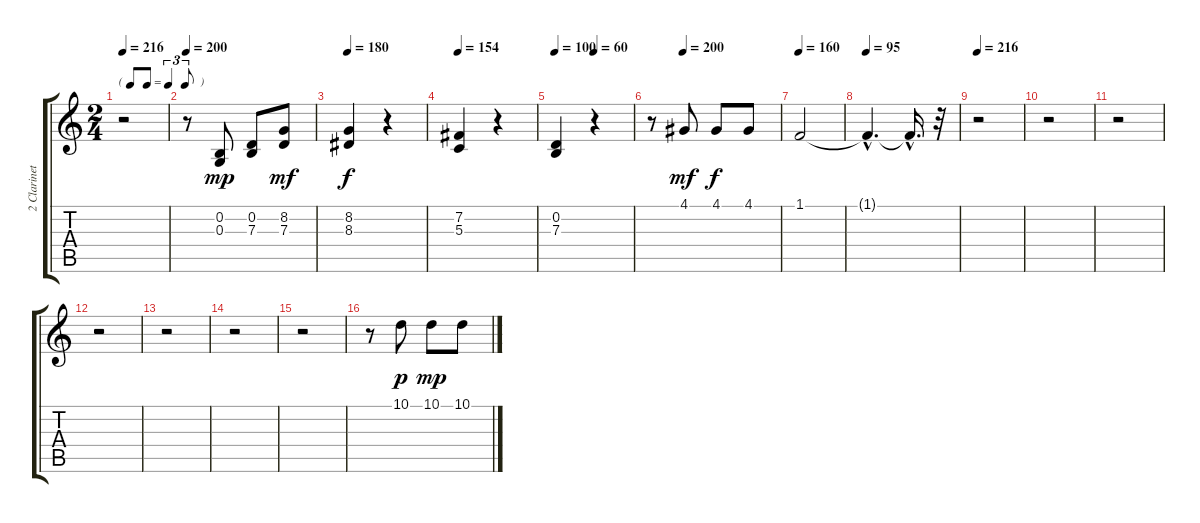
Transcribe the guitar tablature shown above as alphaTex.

\track ("2 Clarinets in Bb" "2 Clarinet") {instrument clarinet}
\staff {score tabs}
\tuning (E4 B3 G3 D3 A2 E2) {hide}
\ts (2 4)
\tf triplet8th
\tempo 216
\clef g2
\ks c
r.2{dy f} |
\tempo 200
r.8 (0.2 0.3).8{dy mp} (0.2 7.3).8 (8.2 7.3).8{dy mf} |
\tempo 180
(8.2 8.3).4{dy f} r.4 |
\tempo 154
(7.2 5.3).4 r.4 |
\tempo 100
\tempo (60 0.5)
(0.2 7.3).4 r.4 |
\tempo (200 0.25)
r.8 4.1.8{dy mf} 4.1.8{dy f} 4.1.8 |
\tempo 160
1.1.2 |
\tempo 95
1.1{hac t}.4{d} 1.1{hac t}.16{d} r.32 |
\tempo 216
r.2 |
r.2 |
r.2 |
r.2 |
r.2 |
r.2 |
r.2 |
r.8 10.1.8{dy p} 10.1.8{dy mp} 10.1.8
